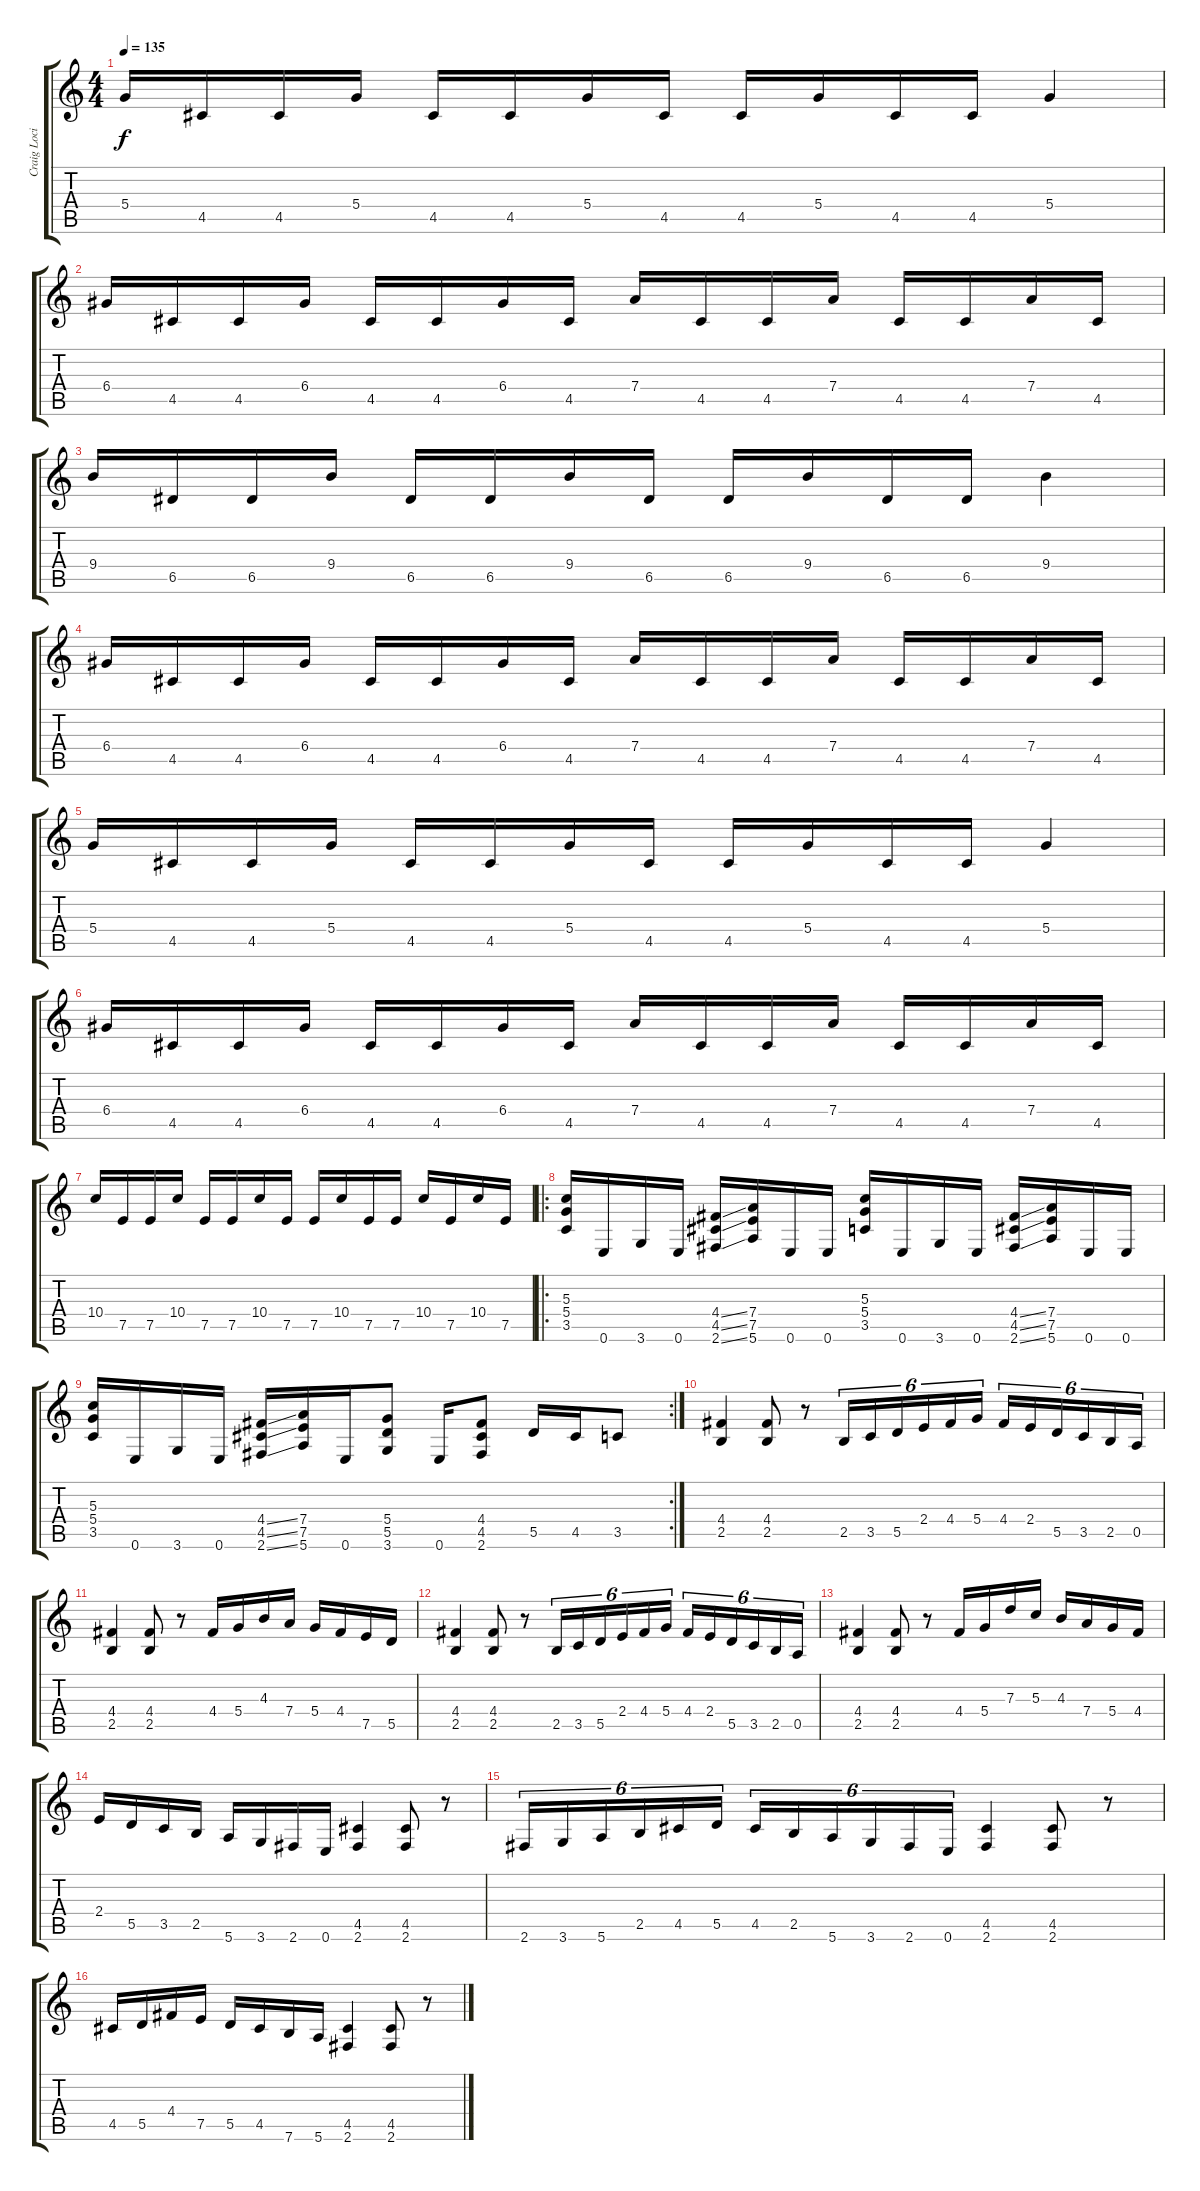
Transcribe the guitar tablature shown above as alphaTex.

\track ("Craig Locicero" "Craig Loci") {instrument distortionguitar}
\staff {score tabs}
\tuning (E4 B3 G3 D3 A2 E2) {hide}
\ts (4 4)
\tempo 135
\clef g2
\ks c
5.4.16{dy f} 4.5.16 4.5.16 5.4.16 4.5.16 4.5.16 5.4.16 4.5.16 4.5.16 5.4.16 4.5.16 4.5.16 5.4.4 |
6.4.16 4.5.16 4.5.16 6.4.16 4.5.16 4.5.16 6.4.16 4.5.16 7.4.16 4.5.16 4.5.16 7.4.16 4.5.16 4.5.16 7.4.16 4.5.16 |
9.4.16 6.5.16 6.5.16 9.4.16 6.5.16 6.5.16 9.4.16 6.5.16 6.5.16 9.4.16 6.5.16 6.5.16 9.4.4 |
6.4.16 4.5.16 4.5.16 6.4.16 4.5.16 4.5.16 6.4.16 4.5.16 7.4.16 4.5.16 4.5.16 7.4.16 4.5.16 4.5.16 7.4.16 4.5.16 |
5.4.16 4.5.16 4.5.16 5.4.16 4.5.16 4.5.16 5.4.16 4.5.16 4.5.16 5.4.16 4.5.16 4.5.16 5.4.4 |
6.4.16 4.5.16 4.5.16 6.4.16 4.5.16 4.5.16 6.4.16 4.5.16 7.4.16 4.5.16 4.5.16 7.4.16 4.5.16 4.5.16 7.4.16 4.5.16 |
10.4.16 7.5.16 7.5.16 10.4.16 7.5.16 7.5.16 10.4.16 7.5.16 7.5.16 10.4.16 7.5.16 7.5.16 10.4.16 7.5.16 10.4.16 7.5.16 |
\ro
(5.3 5.4 3.5).16 0.6.16 3.6.16 0.6.16 (4.4{ss} 4.5{ss} 2.6{ss}).16 (7.4 7.5 5.6).16 0.6.16 0.6.16 (5.3 5.4 3.5).16 0.6.16 3.6.16 0.6.16 (4.4{ss} 4.5{ss} 2.6{ss}).16 (7.4 7.5 5.6).16 0.6.16 0.6.16 |
\rc 2
(5.3 5.4 3.5).16 0.6.16 3.6.16 0.6.16 (4.4{ss} 4.5{ss} 2.6{ss}).16 (7.4 7.5 5.6).16 0.6.16 (5.4 5.5 3.6).8 0.6.16 (4.4 4.5 2.6).8 5.5.16 4.5.16 3.5.8 |
(4.4 2.5).4 (4.4 2.5).8 r.8 2.5.16{tu (6 4)} 3.5.16{tu (6 4)} 5.5.16{tu (6 4)} 2.4.16{tu (6 4)} 4.4.16{tu (6 4)} 5.4.16{tu (6 4)} 4.4.16{tu (6 4)} 2.4.16{tu (6 4)} 5.5.16{tu (6 4)} 3.5.16{tu (6 4)} 2.5.16{tu (6 4)} 0.5.16{tu (6 4)} |
(4.4 2.5).4 (4.4 2.5).8 r.8 4.4.16 5.4.16 4.3.16 7.4.16 5.4.16 4.4.16 7.5.16 5.5.16 |
(4.4 2.5).4 (4.4 2.5).8 r.8 2.5.16{tu (6 4)} 3.5.16{tu (6 4)} 5.5.16{tu (6 4)} 2.4.16{tu (6 4)} 4.4.16{tu (6 4)} 5.4.16{tu (6 4)} 4.4.16{tu (6 4)} 2.4.16{tu (6 4)} 5.5.16{tu (6 4)} 3.5.16{tu (6 4)} 2.5.16{tu (6 4)} 0.5.16{tu (6 4)} |
(4.4 2.5).4 (4.4 2.5).8 r.8 4.4.16 5.4.16 7.3.16 5.3.16 4.3.16 7.4.16 5.4.16 4.4.16 |
2.4.16 5.5.16 3.5.16 2.5.16 5.6.16 3.6.16 2.6.16 0.6.16 (4.5 2.6).4 (4.5 2.6).8 r.8 |
2.6.16{tu (6 4)} 3.6.16{tu (6 4)} 5.6.16{tu (6 4)} 2.5.16{tu (6 4)} 4.5.16{tu (6 4)} 5.5.16{tu (6 4)} 4.5.16{tu (6 4)} 2.5.16{tu (6 4)} 5.6.16{tu (6 4)} 3.6.16{tu (6 4)} 2.6.16{tu (6 4)} 0.6.16{tu (6 4)} (4.5 2.6).4 (4.5 2.6).8 r.8 |
4.5.16 5.5.16 4.4.16 7.5.16 5.5.16 4.5.16 7.6.16 5.6.16 (4.5 2.6).4 (4.5 2.6).8 r.8
